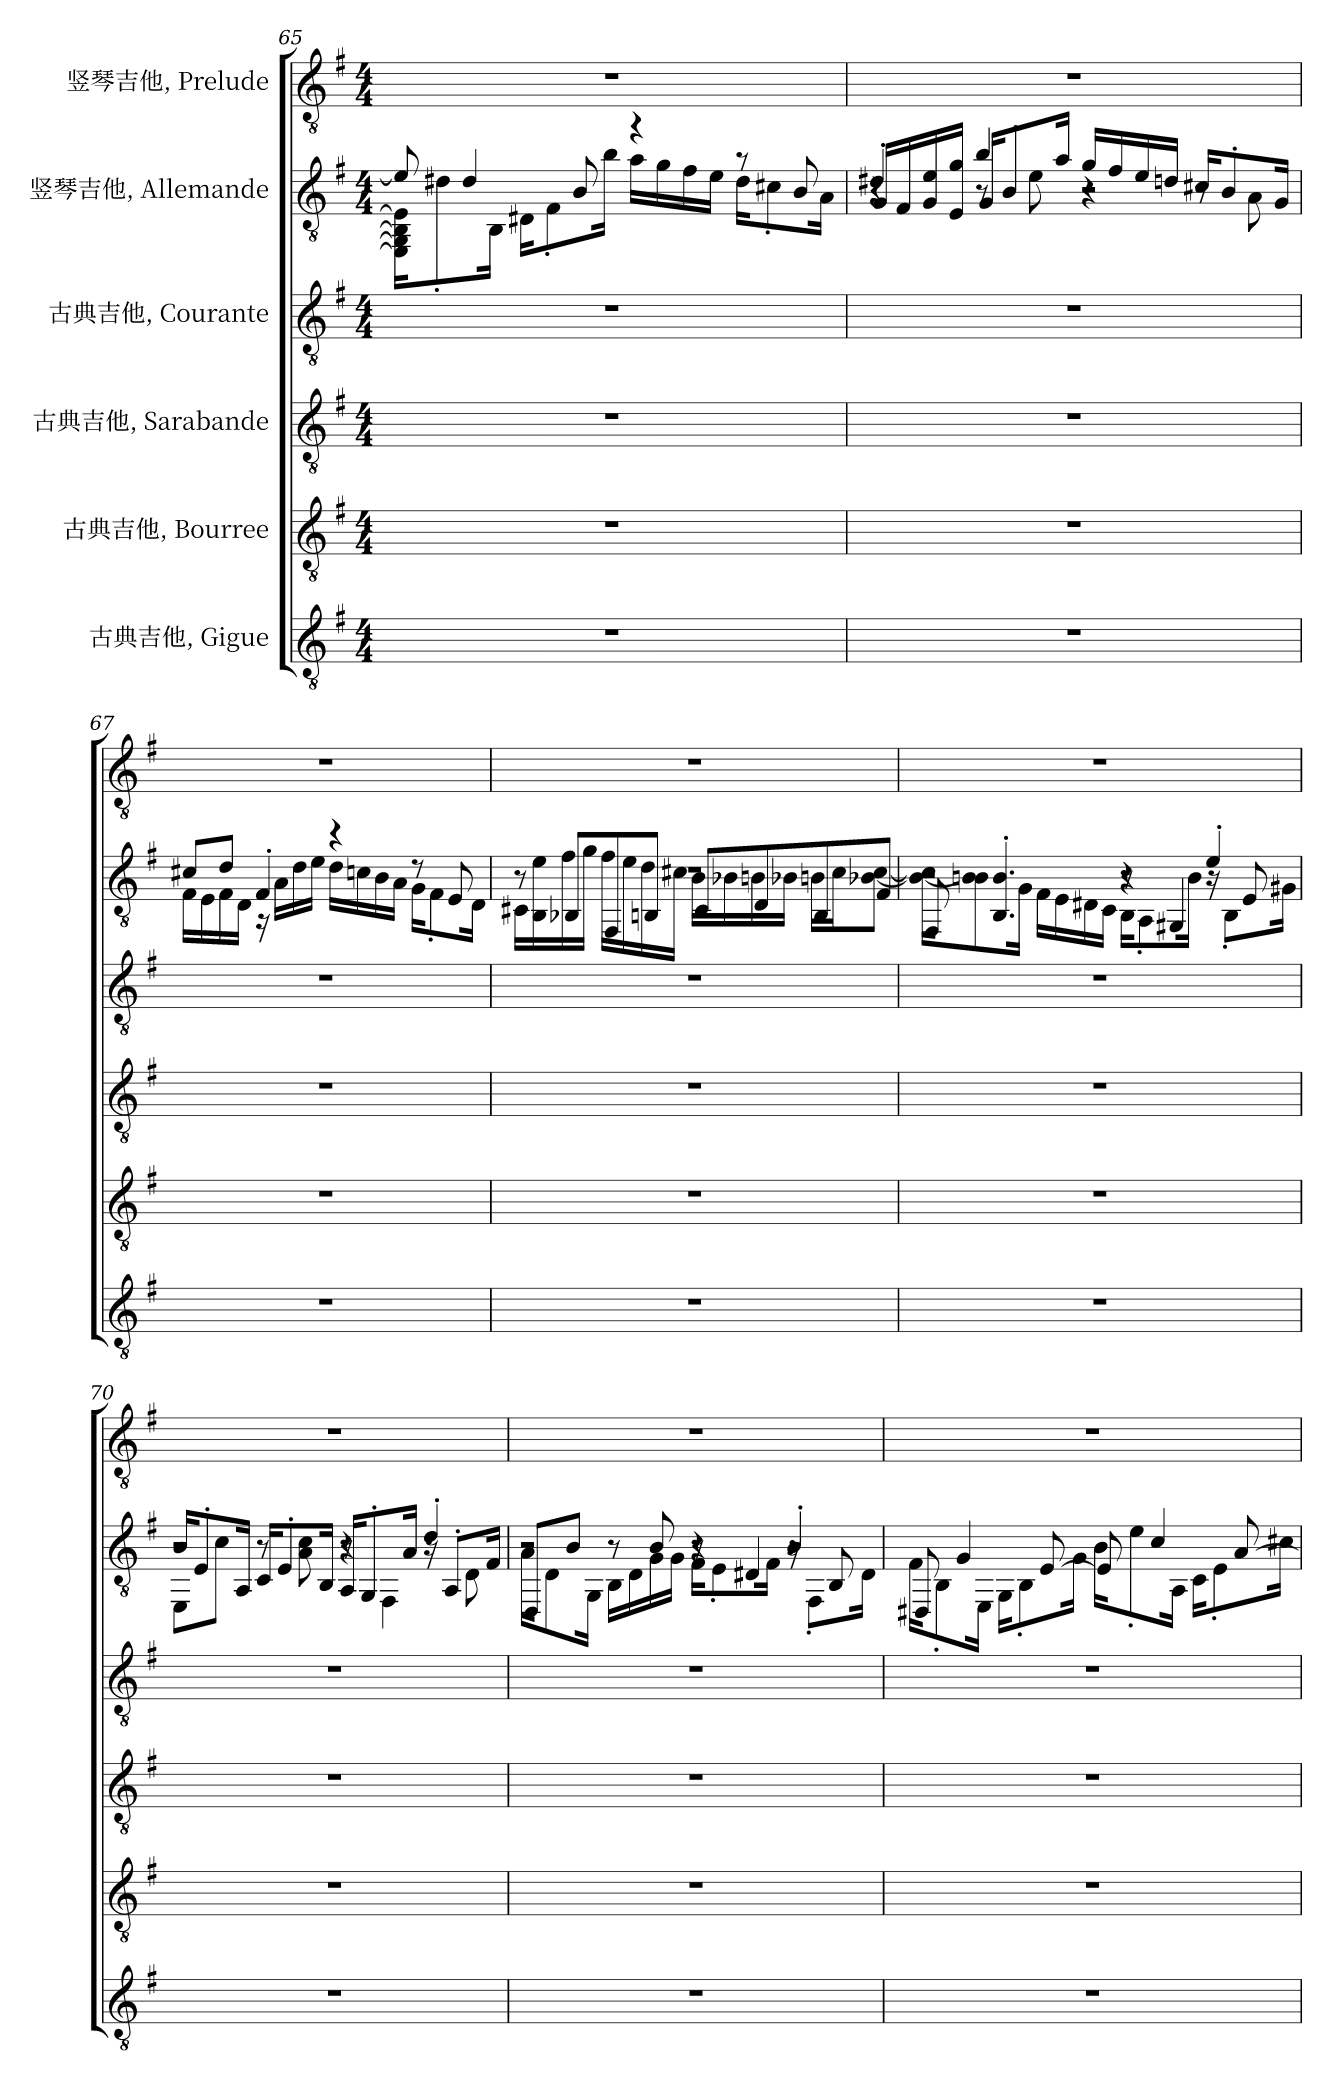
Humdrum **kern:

**kern	**kern	**kern	**kern	**kern	**kern
*part6	*part5	*part4	*part3	*part2	*part1
*staff6	*staff5	*staff4	*staff3	*staff2	*staff1
*I"古典吉他, Gigue	*I"古典吉他, Bourree	*I"古典吉他, Sarabande	*I"古典吉他, Courante	*I"竖琴吉他, Allemande	*I"竖琴吉他, Prelude
!!LO:PB:g=z
*clefGv2	*clefGv2	*clefGv2	*clefGv2	*clefGv2	*clefGv2
*k[f#]	*k[f#]	*k[f#]	*k[f#]	*k[f#]	*k[f#]
*M4/4	*M4/4	*M4/4	*M4/4	*M4/4	*M4/4
=65	=65	=65	=65	=65	=65
*	*	*	*	*^	*
1r	1r	1r	1r	8e/]	16EE\] 16GG#\] 16BB\] 16E\]KL	1r
.	.	.	.	.	8d#X'\	.
.	.	.	.	4d#/	.	.
.	.	.	.	.	16BB\Jk	.
.	.	.	.	.	16D#X\KL	.
.	.	.	.	.	8F#'\	.
.	.	.	.	8B/	.	.
.	.	.	.	.	16b\Jk	.
.	.	.	.	4r	16a\LL	.
.	.	.	.	.	16g\	.
.	.	.	.	.	16f#\	.
.	.	.	.	.	16e\JJ	.
.	.	.	.	8r	16d#\KL	.
.	.	.	.	.	8c#X'\	.
.	.	.	.	8B/	.	.
.	.	.	.	.	16A\Jk	.
=66	=66	=66	=66	=66	=66	=66
*	*	*	*	*	*^	*
1r	1r	1r	1r	4d#X'/	4r	16G/LL	1r
.	.	.	.	.	.	16F#/	.
.	.	.	.	.	.	16G/ 16e/	.
.	.	.	.	.	.	16E/ 16g/JJ	.
.	.	.	.	4b/	8r	16G/KL	.
.	.	.	.	.	.	8B'/	.
.	.	.	.	.	8e\	.	.
.	.	.	.	.	.	16a/Jk	.
.	.	.	.	2r	4r	16g/LL	.
.	.	.	.	.	.	16f#/	.
.	.	.	.	.	.	16e/	.
.	.	.	.	.	.	16dn/JJ	.
.	.	.	.	.	8r	16c#X/KL	.
.	.	.	.	.	.	8B'/	.
.	.	.	.	.	8A\	.	.
.	.	.	.	.	.	16G/Jk	.
*	*	*	*	*	*v	*v	*
!!LO:LB:g=z
=67	=67	=67	=67	=67	=67	=67
1r	1r	1r	1r	8c#X/L	16F#\LL	1r
.	.	.	.	.	16E\	.
.	.	.	.	8d/J	16F#\	.
.	.	.	.	.	16D\JJ	.
.	.	.	.	4F#'/	16r	.
.	.	.	.	.	16A\LL	.
.	.	.	.	.	16d\	.
.	.	.	.	.	16e\JJ	.
.	.	.	.	4r	16d\LL	.
.	.	.	.	.	16cn\	.
.	.	.	.	.	16B\	.
.	.	.	.	.	16A\JJ	.
.	.	.	.	8r	16G\KL	.
.	.	.	.	.	8F#'\	.
.	.	.	.	8E/	.	.
.	.	.	.	.	16D\Jk	.
=68	=68	=68	=68	=68	=68	=68
*	*	*	*	*	*^	*
1r	1r	1r	1r	1r	16C#X\LL	8r	1r
.	.	.	.	.	16BB\ 16e\	.	.
.	.	.	.	.	16f#\	8BB-X/L	.
.	.	.	.	.	16g\JJ	.	.
.	.	.	.	.	16f#\LL	8FF#/	.
.	.	.	.	.	16e\	.	.
.	.	.	.	.	16d\	8BBn/J	.
.	.	.	.	.	16c#X\JJ	.	.
.	.	.	.	.	16B\LL	8C#/L	.
.	.	.	.	.	16B-X\	.	.
.	.	.	.	.	16Bn\	8D/	.
.	.	.	.	.	16B-X\JJ	.	.
.	.	.	.	.	16Bn\LL	8BB/	.
.	.	.	.	.	16c#\J	.	.
.	.	.	.	.	[8B-X\ [8c#\J	8F#/J	.
!!LO:PB:g=z
=69	=69	=69	=69	=69	=69	=69	=69
1r	1r	1r	1r	2r	16B-\_ 16c#\]KL	8FF#/	1r
.	.	.	.	.	8B-\] 8Bn\	.	.
.	.	.	.	.	.	4.BB/' 4.B/'	.
.	.	.	.	.	16G\Jk	.	.
.	.	.	.	.	16F#\LL	.	.
.	.	.	.	.	16E\	.	.
.	.	.	.	.	16D#X\	.	.
.	.	.	.	.	16C\JJ	.	.
.	.	.	.	4r	16BB\KL	8r	.
.	.	.	.	.	8AA'\	.	.
.	.	.	.	.	.	4GG#X/	.
.	.	.	.	.	16B\Jk	.	.
.	.	.	.	4e'/	16r	.	.
.	.	.	.	.	8BB'\L	.	.
.	.	.	.	.	.	8E/	.
.	.	.	.	.	16G#X\Jk	.	.
=70	=70	=70	=70	=70	=70	=70	=70
1r	1r	1r	1r	2r	8EE\L	16B/KL	1r
.	.	.	.	.	.	8E'/	.
.	.	.	.	.	8c\J	.	.
.	.	.	.	.	.	16AA/Jk	.
.	.	.	.	.	8r	16C/KL	.
.	.	.	.	.	.	8E'/	.
.	.	.	.	.	8A\ 8c\	.	.
.	.	.	.	.	.	16BB/Jk	.
.	.	.	.	4r	8r	16AA/KL	.
.	.	.	.	.	.	8GG'/	.
.	.	.	.	.	4FF#\	.	.
.	.	.	.	.	.	16A/Jk	.
.	.	.	.	4d'/	.	16r	.
.	.	.	.	.	.	8AA'/L	.
.	.	.	.	.	8D\	.	.
.	.	.	.	.	.	16F#/Jk	.
!!LO:LB:g=z
=71	=71	=71	=71	=71	=71	=71	=71
1r	1r	1r	1r	2r	16A\KL	8DD/L	1r
.	.	.	.	.	8D'\	.	.
.	.	.	.	.	.	8B/J	.
.	.	.	.	.	16GG\Jk	.	.
.	.	.	.	.	16BB\LL	8r	.
.	.	.	.	.	16D\	.	.
.	.	.	.	.	16G\	8B/	.
.	.	.	.	.	16G\JJ	.	.
.	.	.	.	4r	16F#\KL	8r	.
.	.	.	.	.	8E'\	.	.
.	.	.	.	.	.	4D#X/	.
.	.	.	.	.	16F#\Jk	.	.
.	.	.	.	4B'/	16r	.	.
.	.	.	.	.	8FF#'\L	.	.
.	.	.	.	.	.	8BB/	.
.	.	.	.	.	16D#\Jk	.	.
*	*	*	*	*	*v	*v	*
=72	=72	=72	=72	=72	=72	=72
1r	1r	1r	1r	8DD#X/	16F#\KL	1r
.	.	.	.	.	8BB'\	.
.	.	.	.	4G/	.	.
.	.	.	.	.	16EE\Jk	.
.	.	.	.	.	16GG\KL	.
.	.	.	.	.	8BB'\	.
.	.	.	.	[8E/	.	.
.	.	.	.	.	16G\Jk	.
.	.	.	.	8E/]	16B\KL	.
.	.	.	.	.	8e'\	.
.	.	.	.	4c/	.	.
.	.	.	.	.	16AA\Jk	.
.	.	.	.	.	16C\KL	.
.	.	.	.	.	8E'\	.
.	.	.	.	[8A/	.	.
.	.	.	.	.	16c#X\Jk	.
*	*	*	*	*v	*v	*
=	=	=	=	=	=
*-	*-	*-	*-	*-	*-
